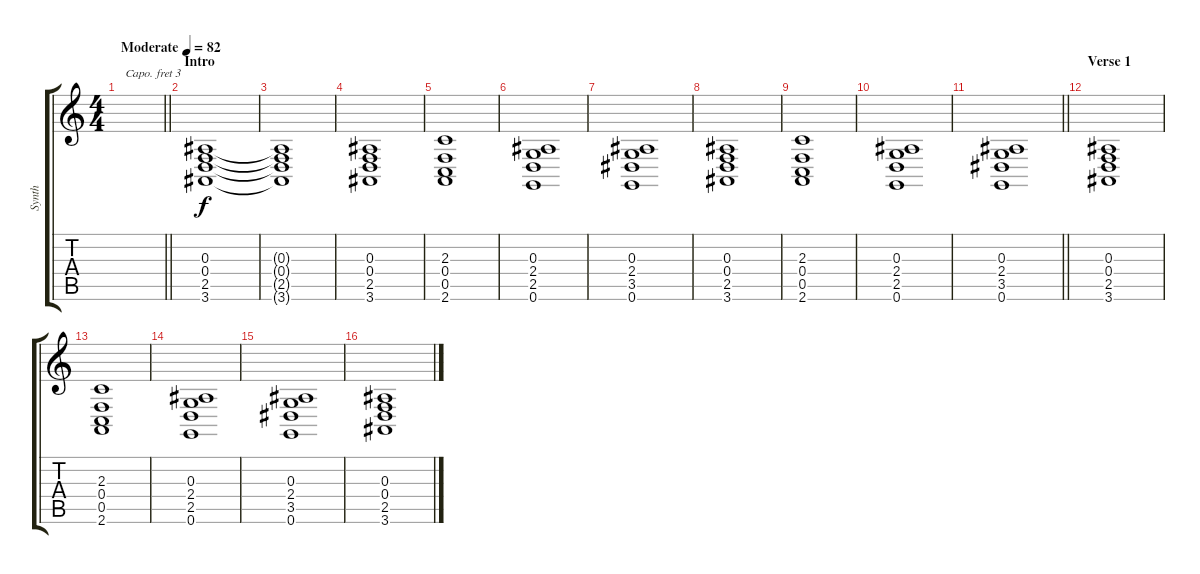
\track ("Synth" "Synth") {instrument pad1newage}
\staff {score tabs}
\capo 3
\tuning (E4 B3 G3 D3 A2 E2) {hide}
\ts (4 4)
\tempo (82 "Moderate")
\clef g2
\barLineRight lightlight
\ks c
|
\section ("" "Intro")
(0.3 0.4 2.5 3.6).1 |
(0.3{t} 0.4{t} 2.5{t} 3.6{t}).1 |
(0.3 0.4 2.5 3.6).1 |
(2.3 0.4 0.5 2.6).1 |
(0.3 2.4 2.5 0.6).1 |
(0.3 2.4 3.5 0.6).1 |
(0.3 0.4 2.5 3.6).1 |
(2.3 0.4 0.5 2.6).1 |
(0.3 2.4 2.5 0.6).1 |
\barLineRight lightlight
(0.3 2.4 3.5 0.6).1 |
\section ("" "Verse 1")
(0.3 0.4 2.5 3.6).1 |
(2.3 0.4 0.5 2.6).1 |
(0.3 2.4 2.5 0.6).1 |
(0.3 2.4 3.5 0.6).1 |
(0.3 0.4 2.5 3.6).1
